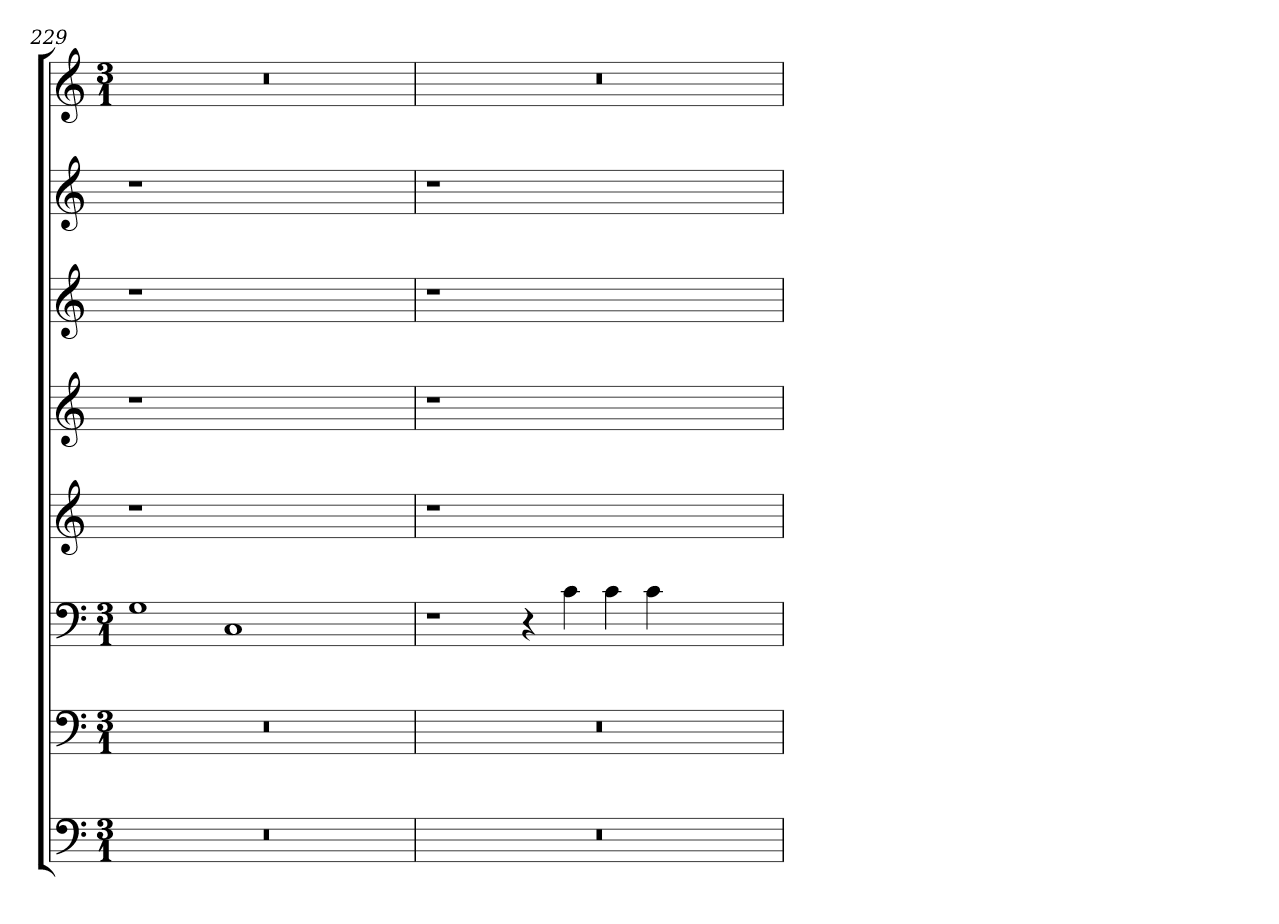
**kern	**kern	**kern	**kern	**kern	**kern	**kern	**kern
*part8	*part7	*part6	*part5	*part4	*part3	*part2	*part1
*staff8	*staff7	*staff6	*staff5	*staff4	*staff3	*staff2	*staff1
*clefF4	*clefF4	*clefF4	*clefG2	*clefG2	*clefG2	*clefG2	*clefG2
*k[]	*k[]	*k[]	*k[]	*k[]	*k[]	*k[]	*k[]
*C:	*C:	*C:	*C:	*C:	*C:	*C:	*C:
*M3/1	*M3/1	*M3/1	*	*	*	*	*M3/1
=229	=229	=229	=229	=229	=229	=229	=229
0.r	0.r	1G	1r	1r	1r	1r	0.r
.	.	1C	0ryy	0ryy	0ryy	0ryy	.
.	.	1ryy	.	.	.	.	.
=230	=230	=230	=230	=230	=230	=230	=230
0.r	0.r	1r	1r	1r	1r	1r	0.r
.	.	4r	0ryy	0ryy	0ryy	0ryy	.
.	.	4c\	.	.	.	.	.
.	.	4c\	.	.	.	.	.
.	.	4c\	.	.	.	.	.
.	.	1ryy	.	.	.	.	.
=	=	=	=	=	=	=	=
*-	*-	*-	*-	*-	*-	*-	*-
